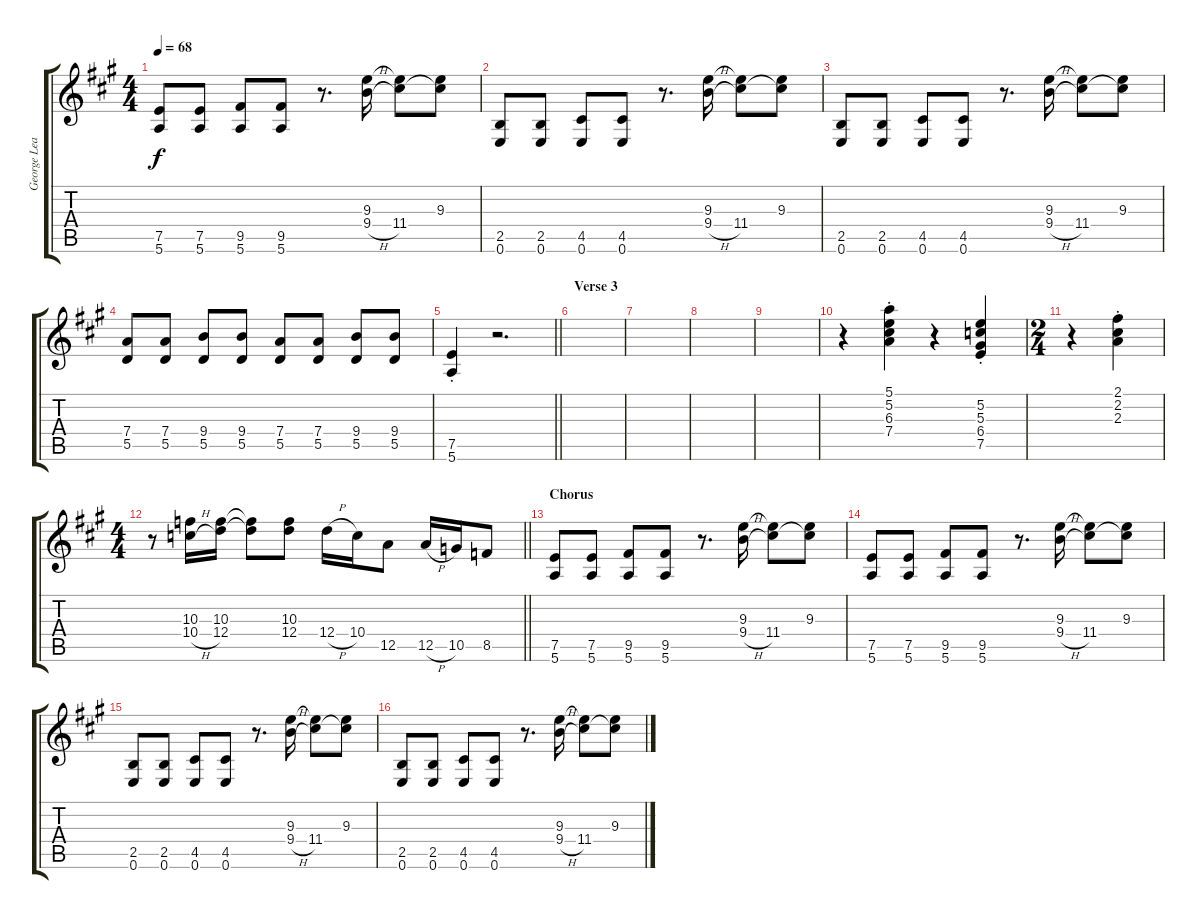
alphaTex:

\track ("George Lead Guitar" "George Lea") {instrument overdrivenguitar}
\staff {score tabs}
\tuning (E4 B3 G3 D3 A2 E2) {hide}
\ts (4 4)
\tempo 68
\clef g2
\ks a
(7.5 5.6).8{dy f} (7.5 5.6).8 (9.5 5.6).8 (9.5 5.6).8 r.8{d} (9.3 9.4{h}).16 (9.3{t} 11.4).8 (9.3 11.4{t}).8 |
(2.5 0.6).8 (2.5 0.6).8 (4.5 0.6).8 (4.5 0.6).8 r.8{d} (9.3 9.4{h}).16 (9.3{t} 11.4).8 (9.3 11.4{t}).8 |
(2.5 0.6).8 (2.5 0.6).8 (4.5 0.6).8 (4.5 0.6).8 r.8{d} (9.3 9.4{h}).16 (9.3{t} 11.4).8 (9.3 11.4{t}).8 |
(7.4 5.5).8 (7.4 5.5).8 (9.4 5.5).8 (9.4 5.5).8 (7.4 5.5).8 (7.4 5.5).8 (9.4 5.5).8 (9.4 5.5).8 |
\barLineRight lightlight
(7.5{st} 5.6{st}).4 r.2{d} |
\section ("" "Verse 3")
|
|
|
|
r.4 (5.1{st} 5.2{st} 6.3{st} 7.4{st}).4 r.4 (5.2{st} 5.3{st} 6.4{st} 7.5{st}).4 |
\ts (2 4)
r.4 (2.1{st} 2.2{st} 2.3{st}).4 |
\ts (4 4)
\barLineRight lightlight
r.8 (10.3 10.4{h}).16 (10.3 12.4).16 (10.3{t} 12.4{t}).8 (10.3 12.4).8 12.4{h}.16 10.4.16 12.5.8 12.5{h}.16 10.5.16 8.5.8 |
\section ("" "Chorus")
(7.5 5.6).8 (7.5 5.6).8 (9.5 5.6).8 (9.5 5.6).8 r.8{d} (9.3 9.4{h}).16 (9.3{t} 11.4).8 (9.3 11.4{t}).8 |
(7.5 5.6).8 (7.5 5.6).8 (9.5 5.6).8 (9.5 5.6).8 r.8{d} (9.3 9.4{h}).16 (9.3{t} 11.4).8 (9.3 11.4{t}).8 |
(2.5 0.6).8 (2.5 0.6).8 (4.5 0.6).8 (4.5 0.6).8 r.8{d} (9.3 9.4{h}).16 (9.3{t} 11.4).8 (9.3 11.4{t}).8 |
(2.5 0.6).8 (2.5 0.6).8 (4.5 0.6).8 (4.5 0.6).8 r.8{d} (9.3 9.4{h}).16 (9.3{t} 11.4).8 (9.3 11.4{t}).8
